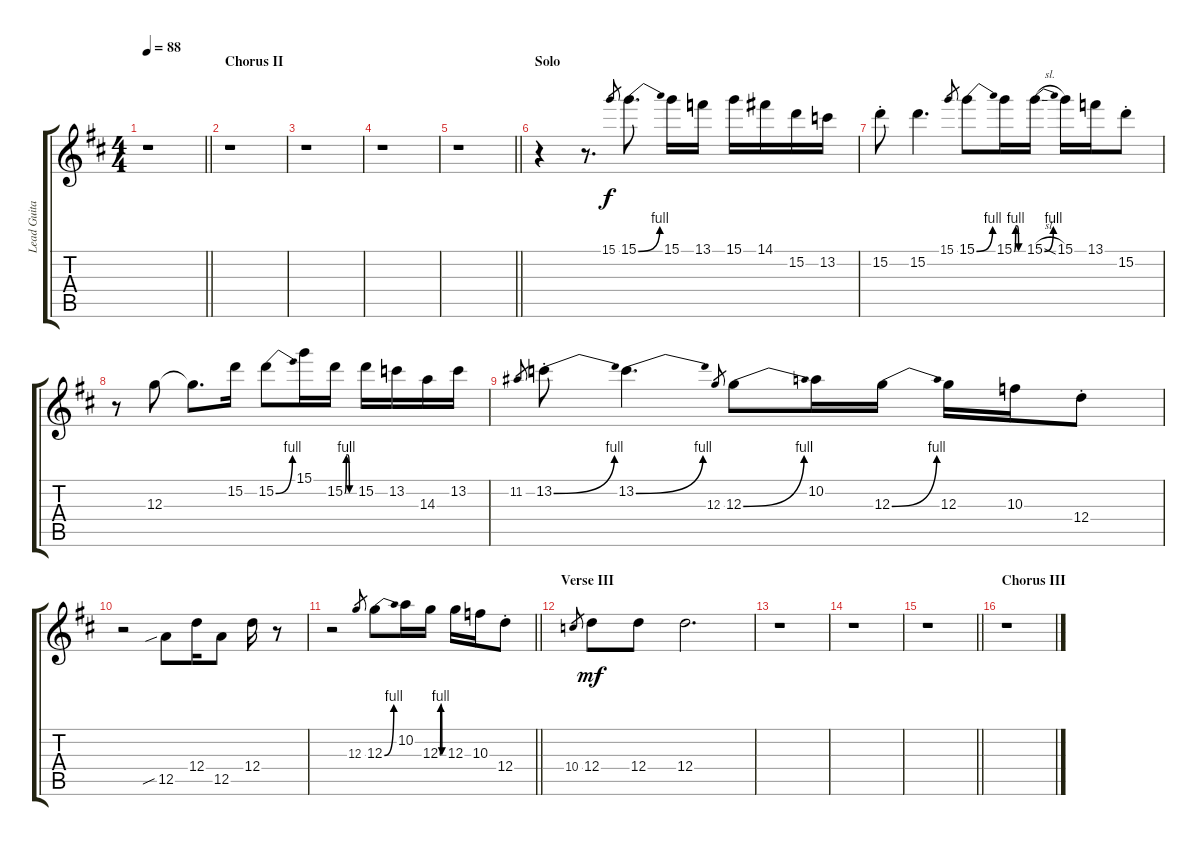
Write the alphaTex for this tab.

\track ("Lead Guitar" "Lead Guita") {instrument overdrivenguitar}
\staff {score tabs}
\tuning (E4 B3 G3 D3 A2 E2) {hide}
\ts (4 4)
\tempo 88
\clef g2
\barLineRight lightlight
\ks d
r.1{dy f} |
\section ("" "Chorus II")
r.1 |
r.1 |
r.1 |
\barLineRight lightlight
r.1 |
\section ("" "Solo")
r.4 r.8{d} 15.1.8{gr} 15.1{be (bend 0 0 60 4)}.8{d} 15.1.16 13.1.16 15.1.16 14.1.16 15.2.16 13.2.16 |
15.2{st}.8 15.2.4{d} 15.1.8{gr} 15.1{be (bend 0 0 60 4)}.8 15.1{be (custom 0 0 10 4 20 4 30 0 60 0)}.16 15.1{be (bend 0 0 60 4) sl}.16 15.1.16 13.1.16 15.2{st}.8 |
r.8 12.3.8 12.3{t}.8{d} 15.2.16 15.2{be (bend 0 0 60 4)}.8 15.1.16 15.2{be (custom 0 0 10 4 20 4 30 0 60 0)}.16 15.2.16 13.2.16 14.3.16 13.2.16 |
11.2.8{gr} 13.2{be (bend 0 0 60 4) st}.8 13.2{be (bend 0 0 60 4)}.4{d} 12.3.8{gr} 12.3{be (bend 0 0 60 4)}.8 10.2.16 12.3{be (bend 0 0 60 4)}.16 12.3.16 10.3.16 12.4{st}.8 |
r.2 12.5{sib}.8 12.4.16 12.5.8 12.4.16 r.8 |
\barLineRight lightlight
r.2 12.3.8{gr} 12.3{be (bend 0 0 60 4)}.8 10.2.16 12.3{be (custom 0 0 10 4 20 4 30 0 60 0)}.16 12.3.16 10.3.16 12.4{st}.8 |
\section ("" "Verse III")
10.4.8{gr} 12.4.8{dy mf} 12.4.8 12.4.2{d} |
r.1 |
r.1 |
\barLineRight lightlight
r.1 |
\section ("" "Chorus III")
r.1
